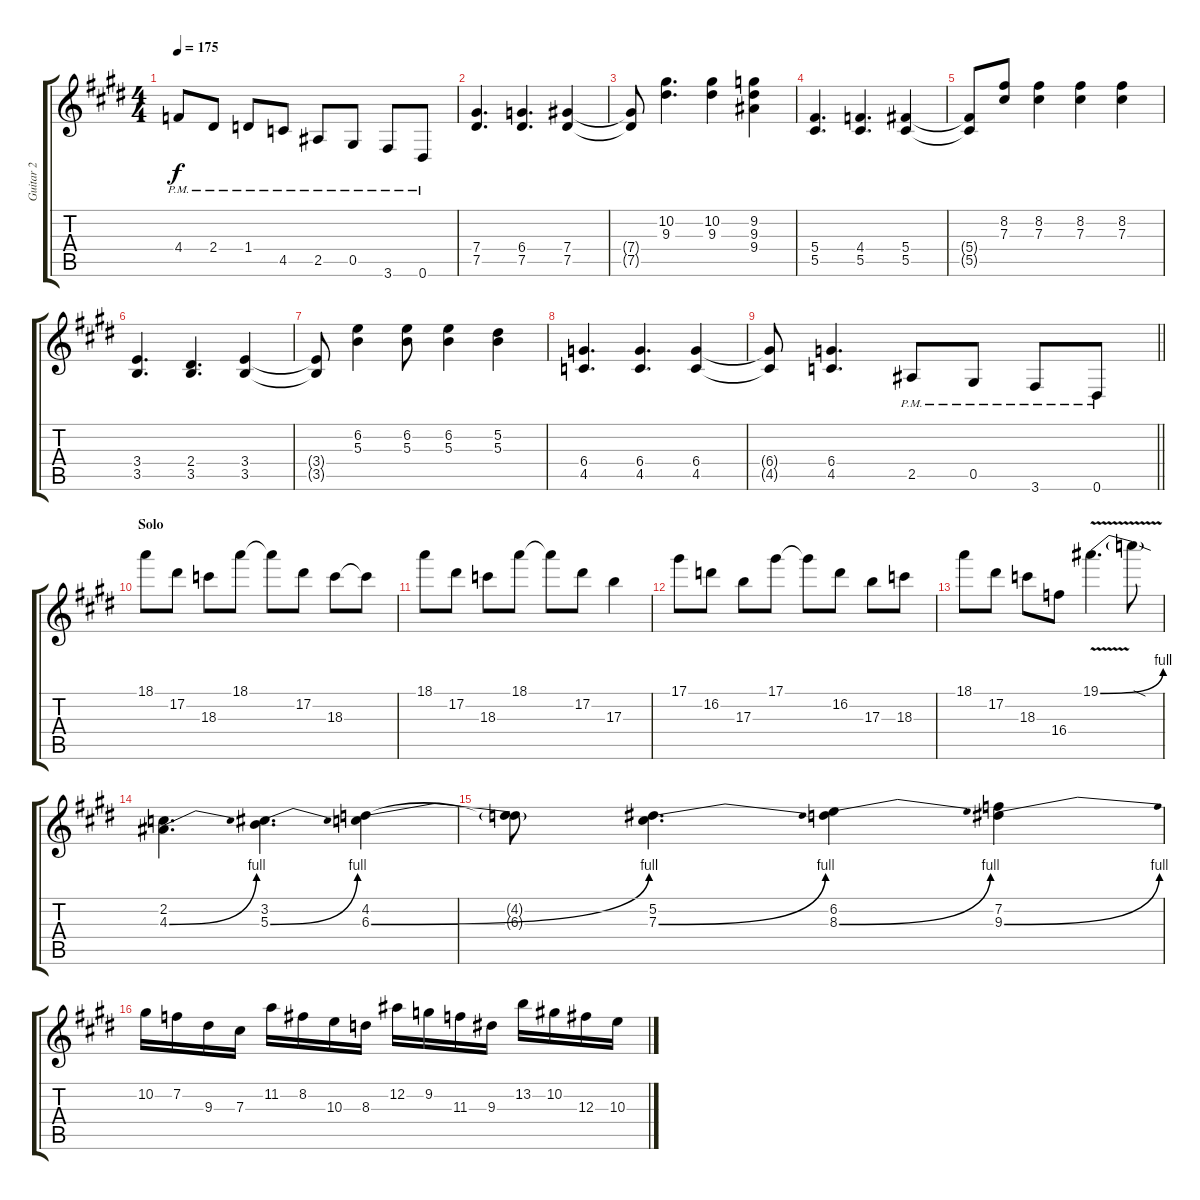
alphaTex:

\track ("Guitar 2" "Guitar 2") {instrument distortionguitar}
\staff {score tabs}
\tuning (Eb4 Bb3 Gb3 Db3 Ab2 Eb2) {hide}
\ts (4 4)
\tempo 175
\clef g2
\ks e
4.4{pm}.8{dy f} 2.4{pm}.8 1.4{pm}.8 4.5{pm}.8 2.5{pm}.8 0.5{pm}.8 3.6{pm}.8 0.6{pm}.8 |
(7.4 7.5).4{d} (6.4 7.5).4{d} (7.4 7.5).4 |
(7.4{t} 7.5{t}).8 (10.2 9.3).4{d} (10.2 9.3).4 (9.2 9.3 9.4).4 |
(5.4 5.5).4{d} (4.4 5.5).4{d} (5.4 5.5).4 |
(5.4{t} 5.5{t}).8 (8.2 7.3).8 (8.2 7.3).4 (8.2 7.3).4 (8.2 7.3).4 |
(3.4 3.5).4{d} (2.4 3.5).4{d} (3.4 3.5).4 |
(3.4{t} 3.5{t}).8 (6.2 5.3).4 (6.2 5.3).8 (6.2 5.3).4 (5.2 5.3).4 |
(6.4 4.5).4{d} (6.4 4.5).4{d} (6.4 4.5).4 |
\barLineRight lightlight
(6.4{t} 4.5{t}).8 (6.4 4.5).4{d} 2.5{pm}.8 0.5{pm}.8 3.6{pm}.8 0.6{pm}.8 |
\section ("" "Solo")
18.1.8 17.2.8 18.3.8 18.1.8 18.1{t}.8 17.2.8 18.3.8 18.3{t}.8 |
18.1.8 17.2.8 18.3.8 18.1.8 18.1{t}.8 17.2.8 17.3.4 |
17.1.8 16.2.8 17.3.8 17.1.8 17.1{t}.8 16.2.8 17.3.8 18.3.8 |
18.1.8 17.2.8 18.3.8 16.4.8 19.1{be (bend 0 0 60 4) v}.4{d} 19.1{sod t}.8 |
(2.2 4.3{be (bend 0 0 60 4)}).4{d} (3.2 5.3{be (bend 0 0 60 4)}).4{d} (4.2 6.3{be (bend 0 0 60 4)}).4 |
(4.2{t} 6.3{t}).8 (5.2 7.3{be (bend 0 0 60 4)}).4{d} (6.2 8.3{be (bend 0 0 60 4)}).4 (7.2 9.3{be (bend 0 0 60 4)}).4 |
10.2.16 7.2.16 9.3.16 7.3.16 11.2.16 8.2.16 10.3.16 8.3.16 12.2.16 9.2.16 11.3.16 9.3.16 13.2.16 10.2.16 12.3.16 10.3.16
